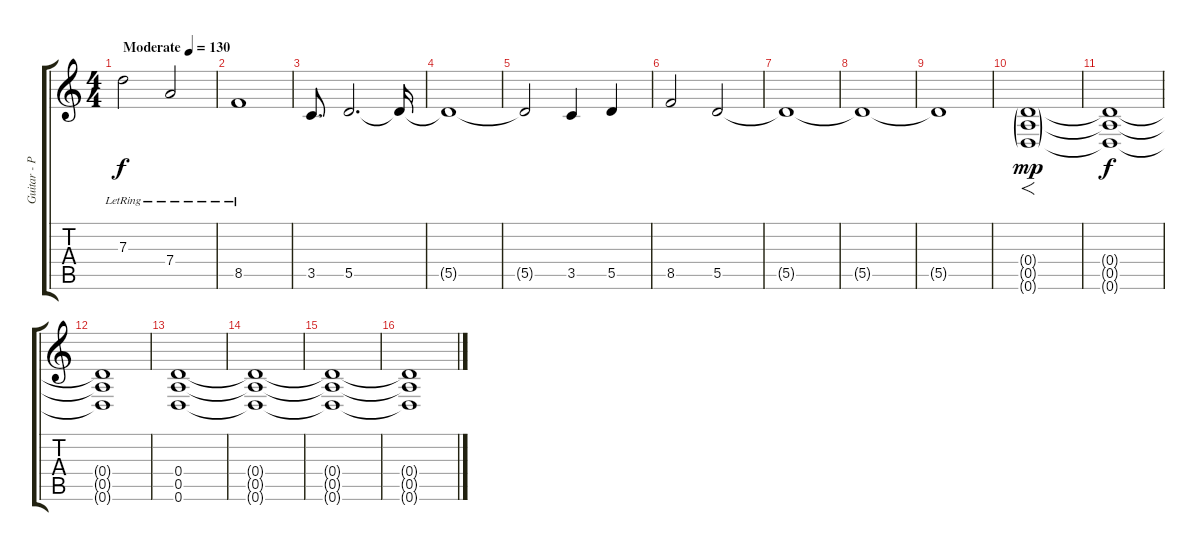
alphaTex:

\track ("Guitar - Phil Spiteri" "Guitar - P") {instrument distortionguitar}
\staff {score tabs}
\tuning (E4 B3 G3 D3 A2 D2) {hide}
\ts (4 4)
\tempo (130 "Moderate")
\clef g2
\ks c
7.3{lr}.2{dy f instrument distortionguitar} 7.4{lr}.2 |
8.5{lr}.1 |
3.5.8{d} 5.5.2{d} 5.5{t}.16 |
5.5{t}.1 |
5.5{t}.2 3.5.4 5.5.4 |
8.5.2 5.5.2 |
5.5{t}.1 |
5.5{t}.1 |
5.5{t}.1 |
(0.4{g} 0.5{g} 0.6{g}).1{f dy mp} |
(0.4{t} 0.5{t} 0.6{t}).1{dy f} |
(0.4{t} 0.5{t} 0.6{t}).1 |
(0.4 0.5 0.6).1 |
(0.4{t} 0.5{t} 0.6{t}).1 |
(0.4{t} 0.5{t} 0.6{t}).1 |
(0.4{t} 0.5{t} 0.6{t}).1
